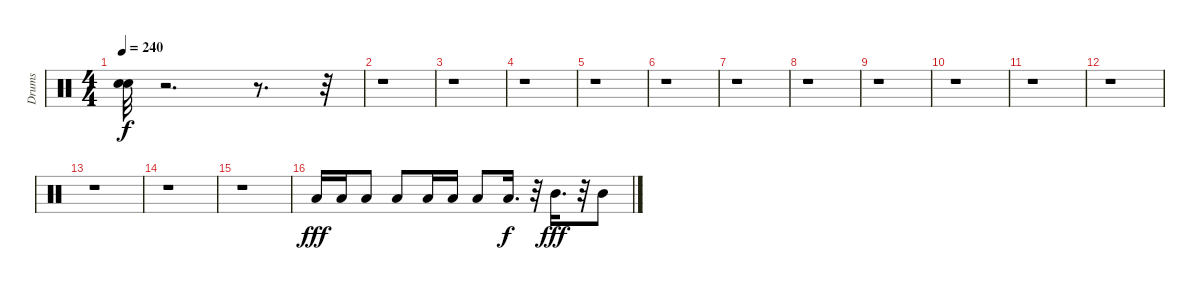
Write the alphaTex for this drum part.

\track ("Drums" "Drums") {instrument percussion}
\staff {score}
\articulation defaults
\ts (4 4)
\tempo 240
\clef neutral
\ks c
("Snare (hit)"{t} "Snare (hit)"{t}).32{dy f} r.2{d} r.8{d} r.32 |
r.1 |
r.1 |
r.1 |
r.1 |
r.1 |
r.1 |
r.1 |
r.1 |
r.1 |
r.1 |
r.1 |
r.1 |
r.1 |
r.1 |
"Low Floor Tom (hit)".16{dy fff} "Low Tom (hit)".16 "Low Tom (hit)".8 "Low Tom (hit)".8 "Low Floor Tom (hit)".16 "Low Tom (hit)".16 "Low Tom (hit)".8 "Low Tom (hit)".16{d dy f} r.32 "Mid Tom (hit)".16{d dy fff} r.32 "Mid Tom (hit)".8
